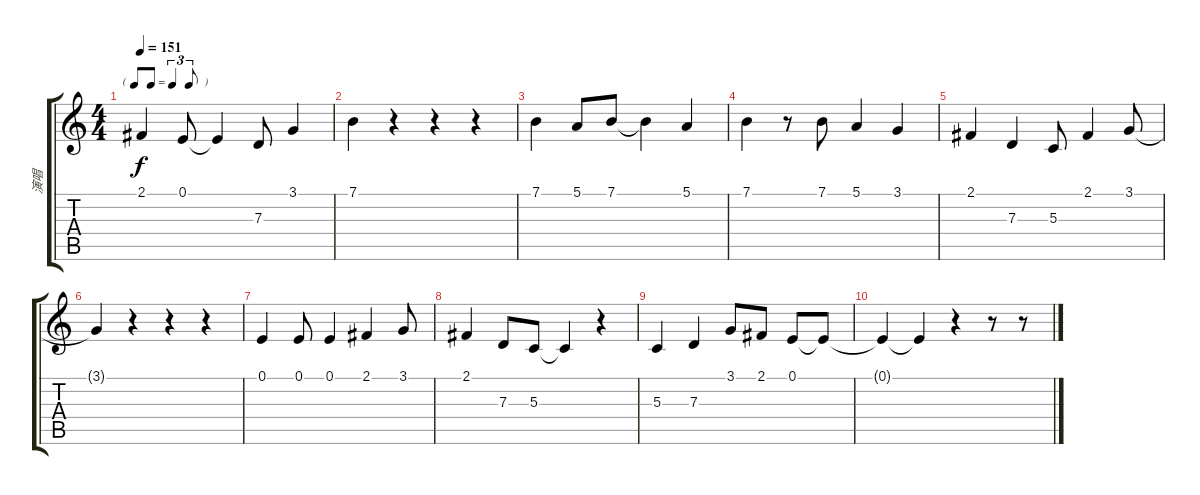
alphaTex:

\track ("演唱" "演唱") {instrument sitar}
\staff {score tabs}
\tuning (E4 B3 G3 D3 A2 E2) {hide}
\ts (4 4)
\tf triplet8th
\tempo 151
\clef g2
\ks c
2.1.4{dy f} 0.1.8 0.1{t}.4 7.3.8 3.1.4 |
7.1.4 r.4 r.4 r.4 |
7.1.4 5.1.8 7.1.8 7.1{t}.4 5.1.4 |
7.1.4 r.8 7.1.8 5.1.4 3.1.4 |
2.1.4 7.3.4 5.3.8 2.1.4 3.1.8 |
3.1{t}.4 r.4 r.4 r.4 |
0.1.4 0.1.8 0.1.4 2.1.4 3.1.8 |
2.1.4 7.3.8 5.3.8 5.3{t}.4 r.4 |
5.3.4 7.3.4 3.1.8 2.1.8 0.1.8 0.1{t}.8 |
0.1{t}.4 0.1{t}.4 r.4 r.8 r.8
